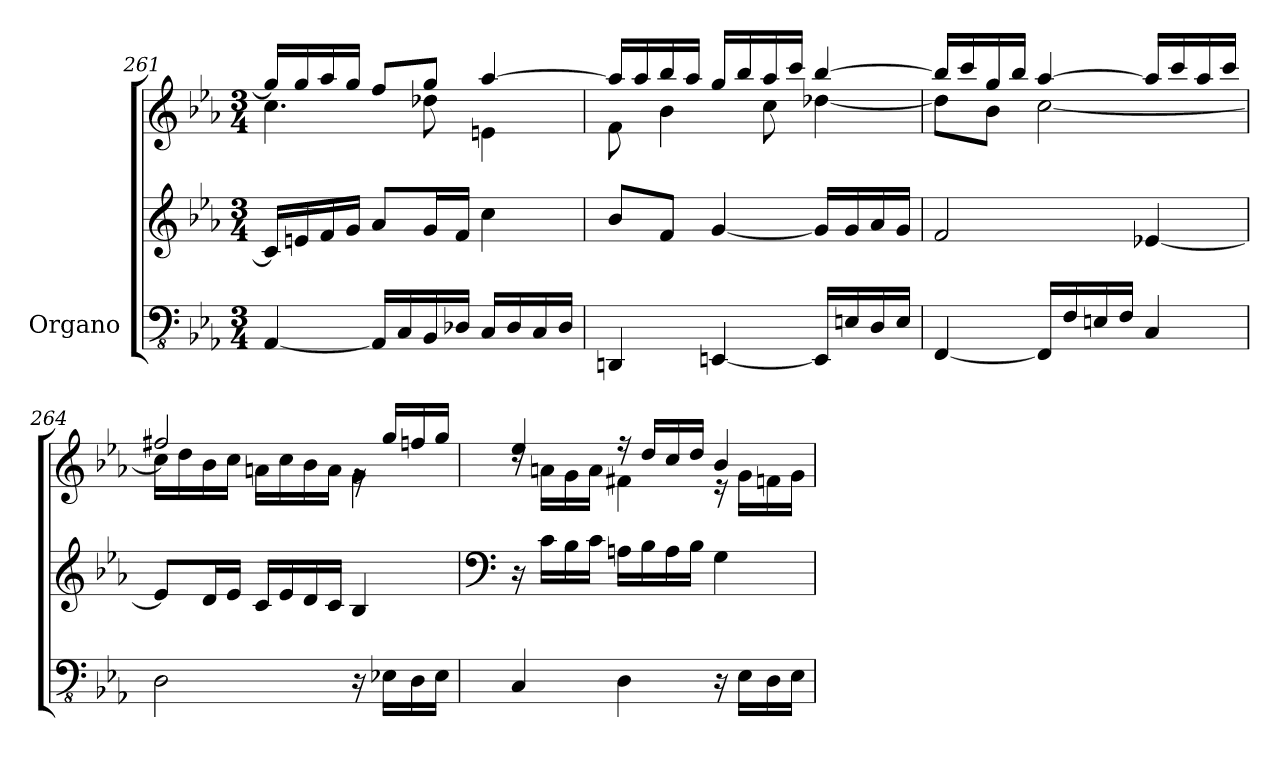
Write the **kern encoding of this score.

**kern	**kern	**kern
*part1	*part1	*part1
*staff3	*staff2	*staff1
*I"Organo	*	*
*clefFv4	*clefG2	*clefG2
*k[b-e-a-]	*k[b-e-a-]	*k[b-e-a-]
*M3/4	*M3/4	*M3/4
=261	=261	=261
*	*	*^
[4AAA-/	16c/LL]	16gg/LL]	4.cc\
.	16en/	16gg/	.
.	16f/	16aa-/	.
.	16g/JJ	16gg/JJ	.
16AAA-/LL]	8a-/L	8ff/L	.
16CC/	.	.	.
16BBB-/	16g/L	8gg/J	8dd-X\
16DD-X/JJ	16f/JJ	.	.
16CC/LL	4cc\	[4aa-/	4en\
16DD-/	.	.	.
16CC/	.	.	.
16DD-/JJ	.	.	.
=262	=262	=262	=262
4DDDn/	8b-/L	16aa-/LL]	8f\
.	.	16aa-/	.
.	8f/J	16bb-/	4b-\
.	.	16aa-/JJ	.
[4EEEn/	[4g/	16gg/LL	.
.	.	16bb-/	.
.	.	16aa-/	8cc\
.	.	16ccc/JJ	.
16EEE/LL]	16g/LL]	[4bb-/	[4dd-X\
16EEn/	16g/	.	.
16DD/	16a-/	.	.
16EE/JJ	16g/JJ	.	.
!!LO:LB:g=z	!!
=263	=263	=263	=263
[4FFF/	2f/	16bb-/LL]	8dd-\L]
.	.	16ccc/	.
.	.	16gg/	8b-\J
.	.	16bb-/JJ	.
16FFF/LL]	.	[4aa-/	[2cc\
16FF/	.	.	.
16EEn/	.	.	.
16FF/JJ	.	.	.
4CC/	[4e-X/	16aa-/LL]	.
.	.	16ccc/	.
.	.	16aa-/	.
.	.	16ccc/JJ	.
=264	=264	=264	=264
2DD\	8e-/L]	2ff#X/	16cc\LL]
.	.	.	16dd\
.	16d/L	.	16b-\
.	16e-/JJ	.	16cc\JJ
.	16c/LL	.	16an\LL
.	16e-/	.	16cc\
.	16d/	.	16b-\
.	16c/JJ	.	16a\JJ
16r	4B-/	16rg	4g\
16EE-X\LL	.	16gg/LL	.
16DD\	.	16ffn/	.
16EE-\JJ	.	16gg/JJ	.
=265	=265	=265	=265
*	*clefF4	*	*
4CC/	16r	4ee-/	16rdd
.	16c\LL	.	16an\LL
.	16B-\	.	16g\
.	16c\JJ	.	16a\JJ
4DD\	16An\LL	16r	4f#X\
.	16B-\	16dd/LL	.
.	16A\	16cc/	.
.	16B-\JJ	16dd/JJ	.
16r	4G\	4b-/	16r
16EE-\LL	.	.	16g\LL
16DD\	.	.	16fn\
16EE-\JJ	.	.	16g\JJ
*	*	*v	*v
=	=	=
*-	*-	*-
